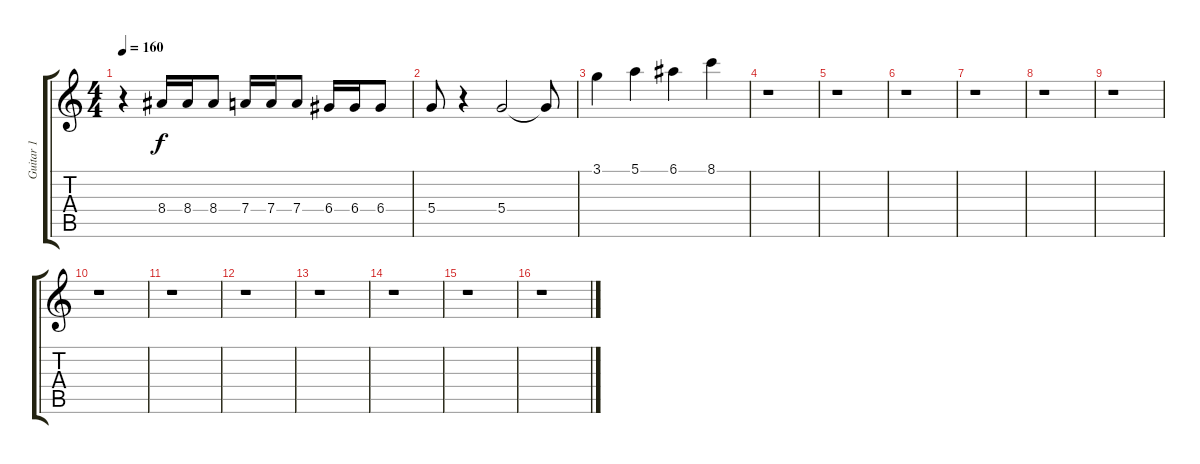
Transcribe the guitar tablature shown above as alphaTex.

\track ("Guitar 1" "Guitar 1") {instrument distortionguitar}
\staff {score tabs}
\tuning (E4 B3 G3 D3 A2 E2) {hide}
\ts (4 4)
\tempo 160
\clef g2
\ks c
r.4{dy f} 8.4.16 8.4.16 8.4.8 7.4.16 7.4.16 7.4.8 6.4.16 6.4.16 6.4.8 |
5.4.8 r.4 5.4.2 5.4{t}.8 |
3.1.4 5.1.4 6.1.4 8.1.4 |
r.1 |
r.1 |
r.1 |
r.1 |
r.1 |
r.1 |
r.1 |
r.1 |
r.1 |
r.1 |
r.1 |
r.1 |
r.1
